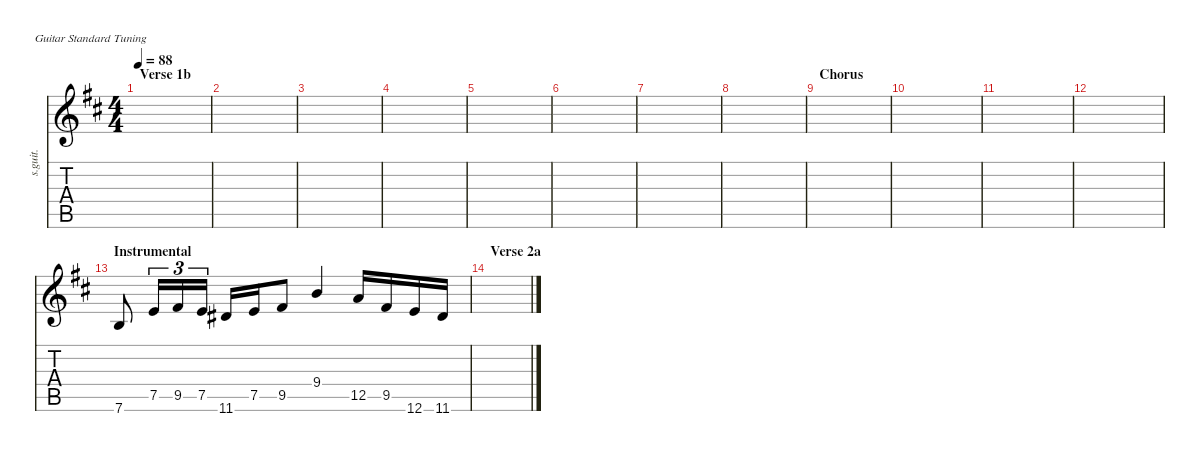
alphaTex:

\defaultSystemsLayout 4
\hideDynamics
\bracketExtendMode nobrackets
\otherSystemsTrackNameOrientation horizontal
\track ("Steel Guitar" "s.guit.") {instrument acousticguitarsteel}
\staff {score tabs}
\tuning (E4 B3 G3 D3 A2 E2)
\ts (4 4)
\section ("" "Verse 1b")
\tempo 88
\clef g2
\ks d
|
|
|
|
|
|
|
|
\section ("" "Chorus")
|
|
|
|
\section ("" "Instrumental")
7.6{acc forcenatural}.8{beam Up} 7.5{acc forcenatural}.16{tu (3 2) beam Up} 9.5{acc #}.16{tu (3 2) beam Up} 7.5{acc forcenatural}.16{tu (3 2) beam Up} 11.6{acc #}.16{beam Up} 7.5{acc forcenatural}.16{beam Up} 9.5{acc #}.8{beam Up} 9.4{acc forcenatural}.4{beam Up} 12.5{acc forcenatural}.16{beam Up} 9.5{acc #}.16{beam Up} 12.6{acc forcenatural}.16{beam Up} 11.6{acc #}.16{beam Up} |
\section ("" "Verse 2a")
